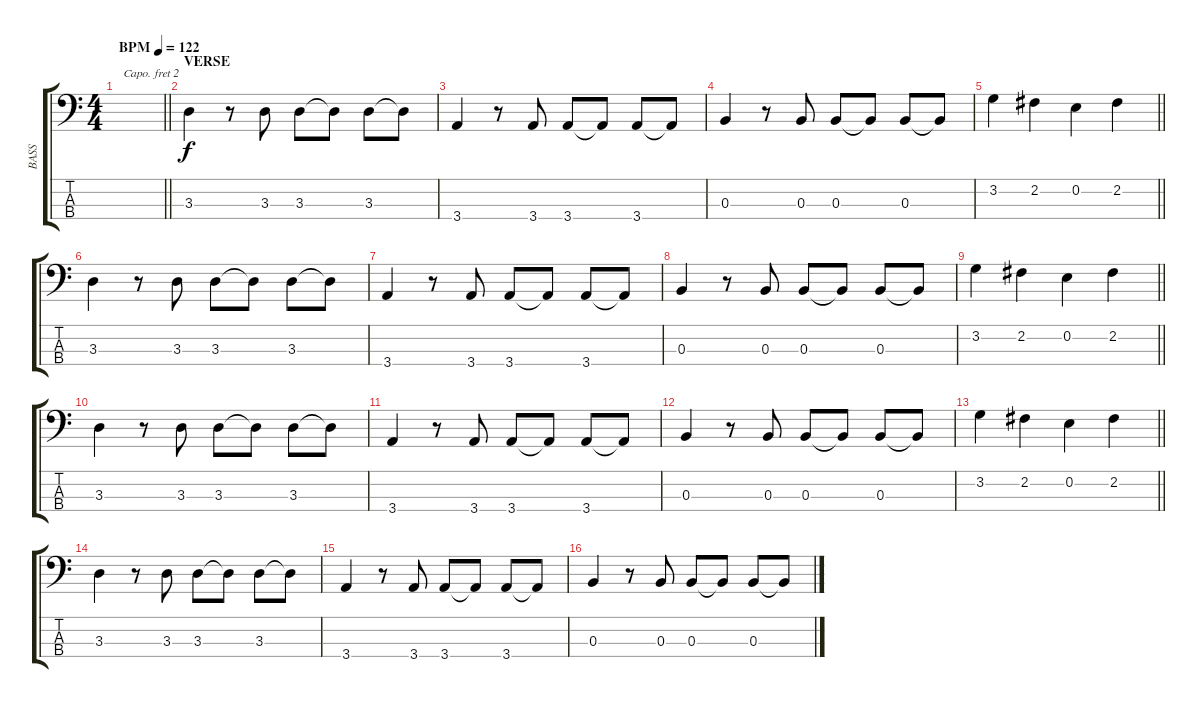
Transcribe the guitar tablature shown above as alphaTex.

\track ("BASS" "BASS") {instrument acousticbass}
\staff {score tabs}
\capo 2
\tuning (G2 D2 A1 E1) {hide}
\ts (4 4)
\tempo (122 "BPM")
\clef f4
\barLineRight lightlight
\ks c
|
\section ("" "VERSE")
3.3.4 r.8 3.3.8 3.3.8 3.3{t}.8 3.3.8 3.3{t}.8 |
3.4.4 r.8 3.4.8 3.4.8 3.4{t}.8 3.4.8 3.4{t}.8 |
0.3.4 r.8 0.3.8 0.3.8 0.3{t}.8 0.3.8 0.3{t}.8 |
\barLineRight lightlight
3.2.4 2.2.4 0.2.4 2.2.4 |
\section ("" "")
3.3.4 r.8 3.3.8 3.3.8 3.3{t}.8 3.3.8 3.3{t}.8 |
3.4.4 r.8 3.4.8 3.4.8 3.4{t}.8 3.4.8 3.4{t}.8 |
0.3.4 r.8 0.3.8 0.3.8 0.3{t}.8 0.3.8 0.3{t}.8 |
\barLineRight lightlight
3.2.4 2.2.4 0.2.4 2.2.4 |
\section ("" "")
3.3.4 r.8 3.3.8 3.3.8 3.3{t}.8 3.3.8 3.3{t}.8 |
3.4.4 r.8 3.4.8 3.4.8 3.4{t}.8 3.4.8 3.4{t}.8 |
0.3.4 r.8 0.3.8 0.3.8 0.3{t}.8 0.3.8 0.3{t}.8 |
\barLineRight lightlight
3.2.4 2.2.4 0.2.4 2.2.4 |
\section ("" "")
3.3.4 r.8 3.3.8 3.3.8 3.3{t}.8 3.3.8 3.3{t}.8 |
3.4.4 r.8 3.4.8 3.4.8 3.4{t}.8 3.4.8 3.4{t}.8 |
0.3.4 r.8 0.3.8 0.3.8 0.3{t}.8 0.3.8 0.3{t}.8
